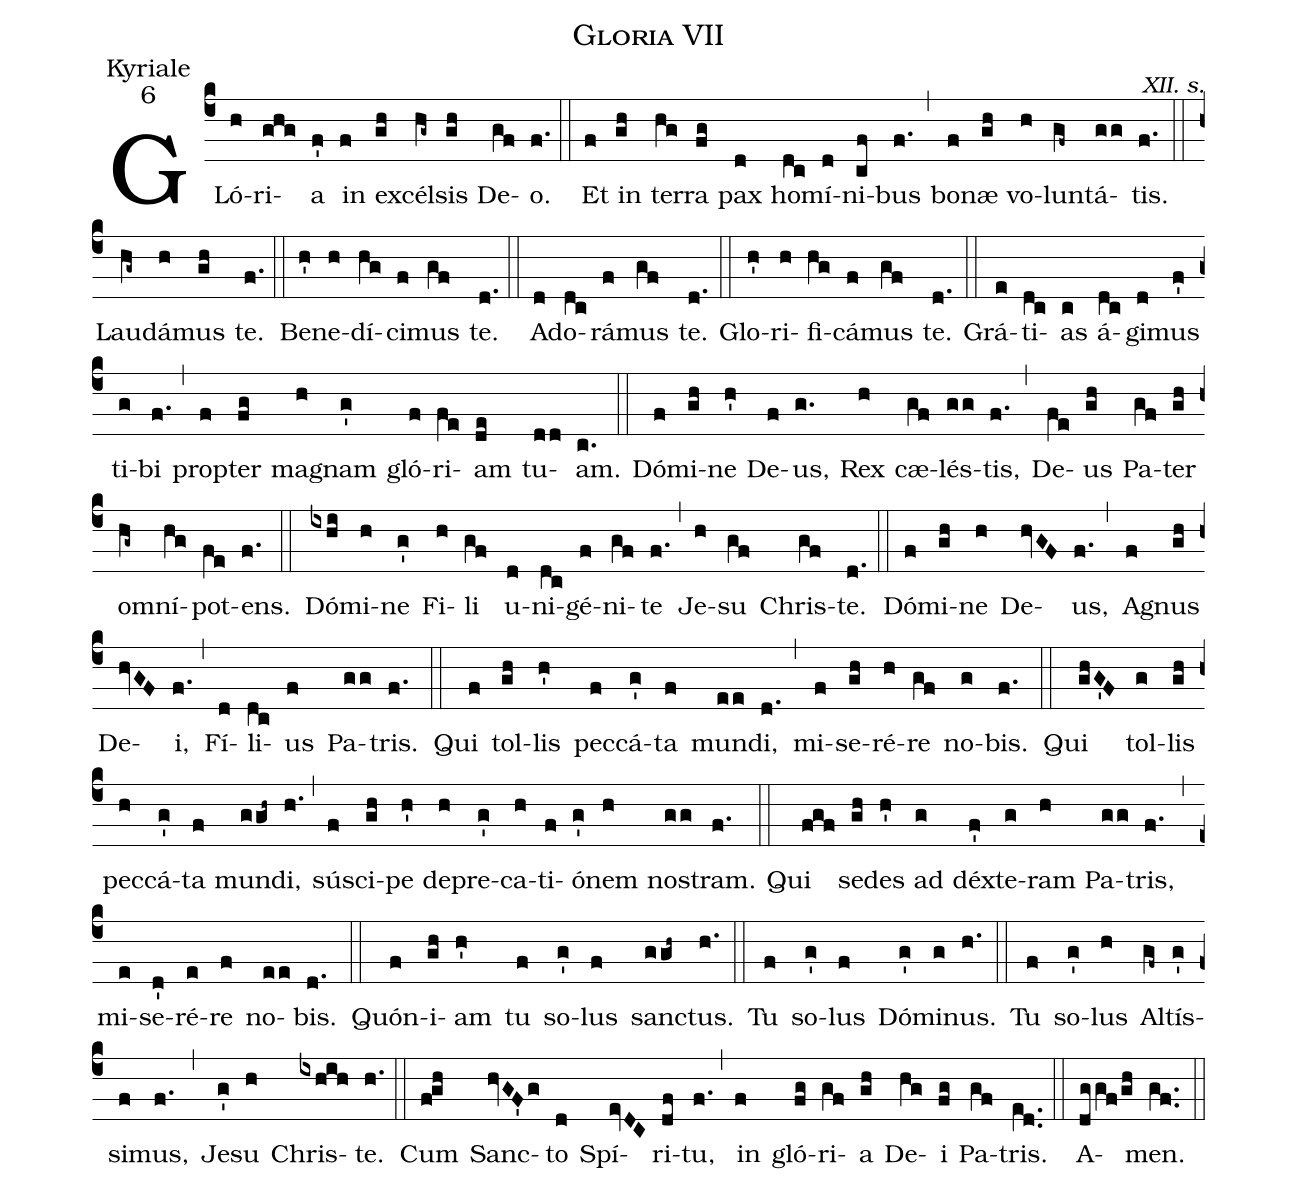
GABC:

name:Gloria VII;
office-part:Kyriale;
mode:6;
commentary:XII. s.;
%%
(c4) GLó(h)ri(ghg)a(f') in(f) ex(gh)cél(hg~)sis(gh) De(gf)o.(f.) (::)
Et(f) in(gh) ter(hg)ra(fg) pax(d) ho(dc)mí(d)ni(cf)bus(f.) (,) bo(f)næ(gh) vo(h)lun(gf~)tá(gg)tis.(f.) (::)
Lau(hg~)dá(h)mus(gh) te.(f.) (::)
Be(h')ne(h)dí(hg)ci(f)mus(gf) te.(d.) (::)
Ad(d)o(dc)rá(f)mus(gf) te.(d.) (::)
Glo(h')ri(h)fi(hg)cá(f)mus(gf) te.(d.) (::)
Grá(e)ti(dc)as(c) á(dc)gi(d)mus(f') ti(g)bi(f.) (,) prop(f)ter(fg) ma(h)gnam(g') gló(f)ri(fe)am(de) tu(dd)am.(c.) (::)
Dó(f)mi(gh)ne(h') De(f)us,(g.) Rex(h) cæ(gf)lés(gg)tis,(f.) (,) De(fe)us(gh) Pa(gf)ter(gh) om(hg~)ní(hg)pot(fe)ens.(f.) (::)
Dó(ixhi)mi(h)ne(g') Fi(h)li(gf) u(d)ni(dc)gé(f)ni(gf)te(f.) (,) Je(h)su(gf) Chris(gf)te.(d.) (::)
Dó(f)mi(gh)ne(h) De(hvGF)us,(f.) (,) A(f)gnus(gh) De(hvGF)i,(f.) (,) Fí(d)li(dc)us(f) Pa(gg)tris.(f.) (::)
Qui(f) tol(gh)lis(h') pec(f)cá(g')ta(f) mun(ee)di,(d.) (,) mi(f)se(gh)ré(h)re(gf) no(g)bis.(f.) (::)
Qui(ghG'F) tol(g)lis(gh) pec(h)cá(g')ta(f) mun(ggh~)di,(h.) (,) sú(f)sci(gh)pe(h') de(h)pre(g')ca(h)ti(f)ó(g')nem(h) nos(gg)tram.(f.) (::)
Qui(fgf) se(gh)des(h') ad(g) déx(f')te(g)ram(h) Pa(gg)tris,(f.) (,) mi(e)se(d')ré(e)re(f) no(ee)bis.(d.) (::)
Quón(f)i(gh)am(h') tu(f) so(g')lus(f) sanc(ggh~)tus.(h.) (::)
Tu(f) so(g')lus(f) Dó(g')mi(g)nus.(h.) (::)
Tu(f) so(g')lus(h) Al(gf~)tís(g')si(f)mus,(f.) (,) Je(g')su(h) Chris(ixhih)te.(h.) (::)
Cum(fgh) Sanc(hvGF'g)to(d) Spí(evDC)ri(df)tu,(f.) (,) in(f) gló(fg)ri(gf)a(gh) De(hg)i(fg) Pa(gf)tris.(e[ll:1]d..) (::)
A(dggf/gh)men.(gf..) (::)
